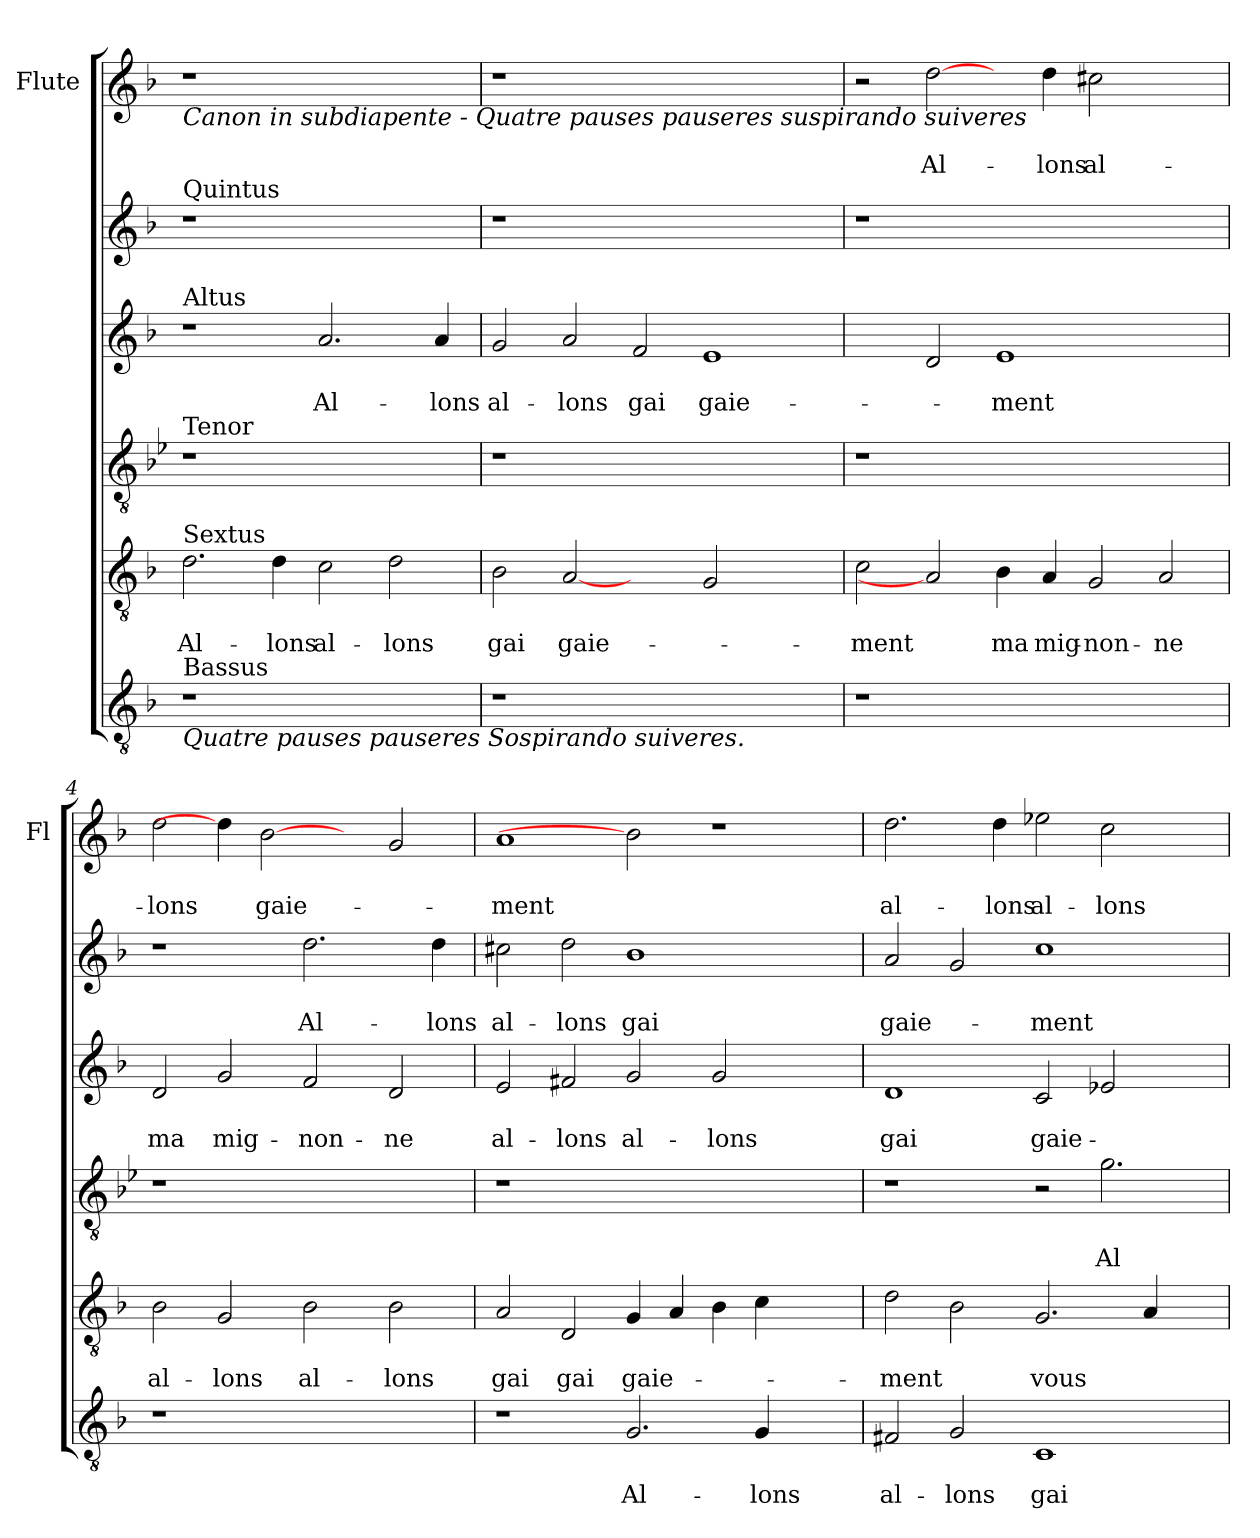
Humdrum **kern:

**kern	**text	**text	**kern	**text	**text	**kern	**text	**text	**kern	**text	**text	**kern	**text	**text	**kern	**text	**text
*part6	*part6	*part6	*part5	*part5	*part5	*part4	*part4	*part4	*part3	*part3	*part3	*part2	*part2	*part2	*part1	*part1	*part1
*staff6	*staff6	*staff6	*staff5	*staff5	*staff5	*staff4	*staff4	*staff4	*staff3	*staff3	*staff3	*staff2	*staff2	*staff2	*staff1	*staff1	*staff1
*	*	*	*	*	*	*	*	*	*	*	*	*	*	*	*I"Flute	*	*
*	*	*	*	*	*	*	*	*	*	*	*	*	*	*	*I'Fl	*	*
*clefGv2	*	*	*clefGv2	*	*	*clefGv2	*	*	*clefG2	*	*	*clefG2	*	*	*clefG2	*	*
*k[b-]	*	*	*k[b-]	*	*	*k[b-e-]	*	*	*k[b-]	*	*	*k[b-]	*	*	*k[b-]	*	*
*F:	*	*	*F:	*	*	*B-:	*	*	*F:	*	*	*F:	*	*	*F:	*	*
=1	=1	=1	=1	=1	=1	=1	=1	=1	=1	=1	=1	=1	=1	=1	=1	=1	=1
!	!	!	!	!	!	!	!	!	!	!	!	!	!	!	!LO:TX:b:i:t=Canon in subdiapente - Quatre pauses pauseres suspirando suiveres	!	!
!	!	!	!	!	!	!	!	!	!	!	!	!LO:TX:a:t=Quintus	!	!	!	!	!
!	!	!	!	!	!	!	!	!	!LO:TX:a:t=Altus	!	!	!	!	!	!	!	!
!	!	!	!	!	!	!LO:TX:a:t=Tenor	!	!	!	!	!	!	!	!	!	!	!
!	!	!	!LO:TX:a:t=Sextus	!	!	!	!	!	!	!	!	!	!	!	!	!	!
!LO:TX:b:i:t=Quatre pauses pauseres Sospirando  suiveres.	!	!	!	!	!	!	!	!	!	!	!	!	!	!	!	!	!
!LO:TX:a:t=Bassus	!	!	!	!	!	!	!	!	!	!	!	!	!	!	!	!	!
!	!	!	!	!	!LO:LY:b	!	!	!	!	!	!	!	!	!	!	!	!
1r	.	.	2.d\	.	Al-	1r	.	.	1r	.	.	1r	.	.	1r	.	.
!	!	!	!	!	!LO:LY:b	!	!	!	!	!	!	!	!	!	!	!	!
.	.	.	4d\	.	-lons	.	.	.	.	.	.	.	.	.	.	.	.
!	!	!	!	!	!LO:LY:b	!	!	!	!	!	!LO:LY:b	!	!	!	!	!	!
1ryy	.	.	2c\	.	al-	1ryy	.	.	2.a/	.	Al-	1ryy	.	.	1ryy	.	.
!	!	!	!	!	!LO:LY:b	!	!	!	!	!	!	!	!	!	!	!	!
.	.	.	2d\	.	-lons	.	.	.	.	.	.	.	.	.	.	.	.
!	!	!	!	!	!	!	!	!	!	!	!LO:LY:b	!	!	!	!	!	!
.	.	.	.	.	.	.	.	.	4a/	.	-lons	.	.	.	.	.	.
=2	=2	=2	=2	=2	=2	=2	=2	=2	=2	=2	=2	=2	=2	=2	=2	=2	=2
!	!	!	!	!	!LO:LY:b	!	!	!	!	!	!LO:LY:b	!	!	!	!	!	!
1r	.	.	2B-\	.	gai	1r	.	.	2g/	.	al-	1r	.	.	1r	.	.
!	!	!	!	!	!LO:LY:b	!	!	!	!	!	!LO:LY:b	!	!	!	!	!	!
.	.	.	[2A	.	gaie-	.	.	.	2a/	.	-lons	.	.	.	.	.	.
!	!	!	!	!	!	!	!	!	!	!	!LO:LY:b	!	!	!	!	!	!
1.ryy	.	.	2ryy	.	.	1.ryy	.	.	2f/	.	gai	1.ryy	.	.	1.ryy	.	.
!	!	!	!	!	!	!	!	!	!	!	!LO:LY:b	!	!	!	!	!	!
.	.	.	2G/	.	.	.	.	.	1e	.	gaie-	.	.	.	.	.	.
.	.	.	2ryy	.	.	.	.	.	.	.	.	.	.	.	.	.	.
=3	=3	=3	=3	=3	=3	=3	=3	=3	=3	=3	=3	=3	=3	=3	=3	=3	=3
!	!	!	!	!	!LO:LY:b	!	!	!	!	!	!	!	!	!	!	!	!
1r	.	.	2c\	.	-ment	1r	.	.	2e/yy	.	.	1r	.	.	2r	.	.
!	!	!	!	!	!	!	!	!	!	!	!	!	!	!	!	!	!LO:LY:b
.	.	.	2A]	.	.	.	.	.	2d/	.	.	.	.	.	[2dd\	.	Al-
!	!	!	!	!	!LO:LY:b	!	!	!	!	!	!LO:LY:b	!	!	!	!	!	!
1.ryy	.	.	4B-\	.	ma	1.ryy	.	.	1e	.	-ment	1.ryy	.	.	4ryy	.	.
!	!	!	!	!	!LO:LY:b	!	!	!	!	!	!	!	!	!	!	!	!LO:LY:b
.	.	.	4A/	.	mig-	.	.	.	.	.	.	.	.	.	4dd\	.	-lons
!	!	!	!	!	!LO:LY:b	!	!	!	!	!	!	!	!	!	!	!	!LO:LY:b
.	.	.	2G/	.	-non-	.	.	.	.	.	.	.	.	.	2cc#X\	.	al-
!	!	!	!	!	!LO:LY:b	!	!	!	!	!	!	!	!	!	!	!	!
.	.	.	2A/	.	-ne	.	.	.	2ryy	.	.	.	.	.	2ryy	.	.
=4	=4	=4	=4	=4	=4	=4	=4	=4	=4	=4	=4	=4	=4	=4	=4	=4	=4
!	!	!	!	!	!LO:LY:b	!	!	!	!	!	!LO:LY:b	!	!	!	!	!	!LO:LY:b
1r	.	.	2B-\	.	al-	1r	.	.	2d/	.	ma	1r	.	.	2dd\	.	-lons
!	!	!	!	!	!LO:LY:b	!	!	!	!	!	!LO:LY:b	!	!	!	!	!	!
.	.	.	2G/	.	-lons	.	.	.	2g/	.	mig-	.	.	.	4dd\]	.	.
!	!	!	!	!	!	!	!	!	!	!	!	!	!	!	!	!	!LO:LY:b
.	.	.	.	.	.	.	.	.	.	.	.	.	.	.	[2b-	.	gaie-
!	!	!	!	!	!LO:LY:b	!	!	!	!	!	!LO:LY:b	!	!	!LO:LY:b	!	!	!
1ryy	.	.	2B-\	.	al-	1ryy	.	.	2f/	.	-non-	2.dd\	.	Al-	.	.	.
.	.	.	.	.	.	.	.	.	.	.	.	.	.	.	4ryy	.	.
!	!	!	!	!	!LO:LY:b	!	!	!	!	!	!LO:LY:b	!	!	!	!	!	!
.	.	.	2B-\	.	-lons	.	.	.	2d/	.	-ne	.	.	.	2g/	.	.
!	!	!	!	!	!	!	!	!	!	!	!	!	!	!LO:LY:b	!	!	!
.	.	.	.	.	.	.	.	.	.	.	.	4dd\	.	-lons	.	.	.
!!LO:LB:g=z
=5	=5	=5	=5	=5	=5	=5	=5	=5	=5	=5	=5	=5	=5	=5	=5	=5	=5
!	!	!	!	!	!LO:LY:b	!	!	!	!	!	!LO:LY:b	!	!	!LO:LY:b	!	!	!LO:LY:b
1r	.	.	2A/	.	gai	1r	.	.	2e/	.	al-	2cc#X\	.	al-	1a	.	-ment
!	!	!	!	!	!LO:LY:b	!	!	!	!	!	!LO:LY:b	!	!	!LO:LY:b	!	!	!
.	.	.	2D/	.	gai	.	.	.	2f#X/	.	-lons	2dd\	.	-lons	.	.	.
!	!	!LO:LY:b	!	!	!LO:LY:b	!	!	!	!	!	!LO:LY:b	!	!	!LO:LY:b	!	!	!
2.G/	.	Al-	4G/	.	gaie-	1.ryy	.	.	2g/	.	al-	1b-	.	gai	2b-]	.	.
.	.	.	4A/	.	.	.	.	.	.	.	.	.	.	.	.	.	.
!	!	!	!	!	!	!	!	!	!	!	!LO:LY:b	!	!	!	!	!	!
.	.	.	4B-\	.	.	.	.	.	2g/	.	-lons	.	.	.	1r	.	.
!	!	!LO:LY:b	!	!	!	!	!	!	!	!	!	!	!	!	!	!	!
4G/	.	-lons	4c\	.	.	.	.	.	.	.	.	.	.	.	.	.	.
2ryy	.	.	2ryy	.	.	.	.	.	2ryy	.	.	2ryy	.	.	.	.	.
=6	=6	=6	=6	=6	=6	=6	=6	=6	=6	=6	=6	=6	=6	=6	=6	=6	=6
!	!	!LO:LY:b	!	!	!LO:LY:b	!	!	!	!	!	!LO:LY:b	!	!	!LO:LY:b	!	!	!LO:LY:b
2F#X/	.	al-	2d\	.	-ment	1r	.	.	1d	.	gai	2a/	.	gaie-	2.dd\	.	al-
!	!	!LO:LY:b	!	!	!	!	!	!	!	!	!	!	!	!	!	!	!
2G/	.	-lons	2B-\	.	.	.	.	.	.	.	.	2g/	.	.	.	.	.
!	!	!	!	!	!	!	!	!	!	!	!	!	!	!	!	!	!LO:LY:b
.	.	.	.	.	.	.	.	.	.	.	.	.	.	.	4dd\	.	-lons
!	!	!LO:LY:b	!	!	!LO:LY:b	!	!	!	!	!	!LO:LY:b	!	!	!LO:LY:b	!	!	!LO:LY:b
1C	.	gai	2.G/	.	vous	2r	.	.	2c/	.	gaie-	1cc	.	-ment	2ee-X\	.	al-
!	!	!	!	!	!	!	!	!LO:LY:b	!	!	!	!	!	!	!	!	!LO:LY:b
.	.	.	.	.	.	2.g\	.	Al-	2e-X/	.	.	.	.	.	2cc\	.	-lons
.	.	.	4A/	.	.	.	.	.	.	.	.	.	.	.	.	.	.
4ryy	.	.	4ryy	.	.	.	.	.	4ryy	.	.	4ryy	.	.	4ryy	.	.
=	=	=	=	=	=	=	=	=	=	=	=	=	=	=	=	=	=
*-	*-	*-	*-	*-	*-	*-	*-	*-	*-	*-	*-	*-	*-	*-	*-	*-	*-
